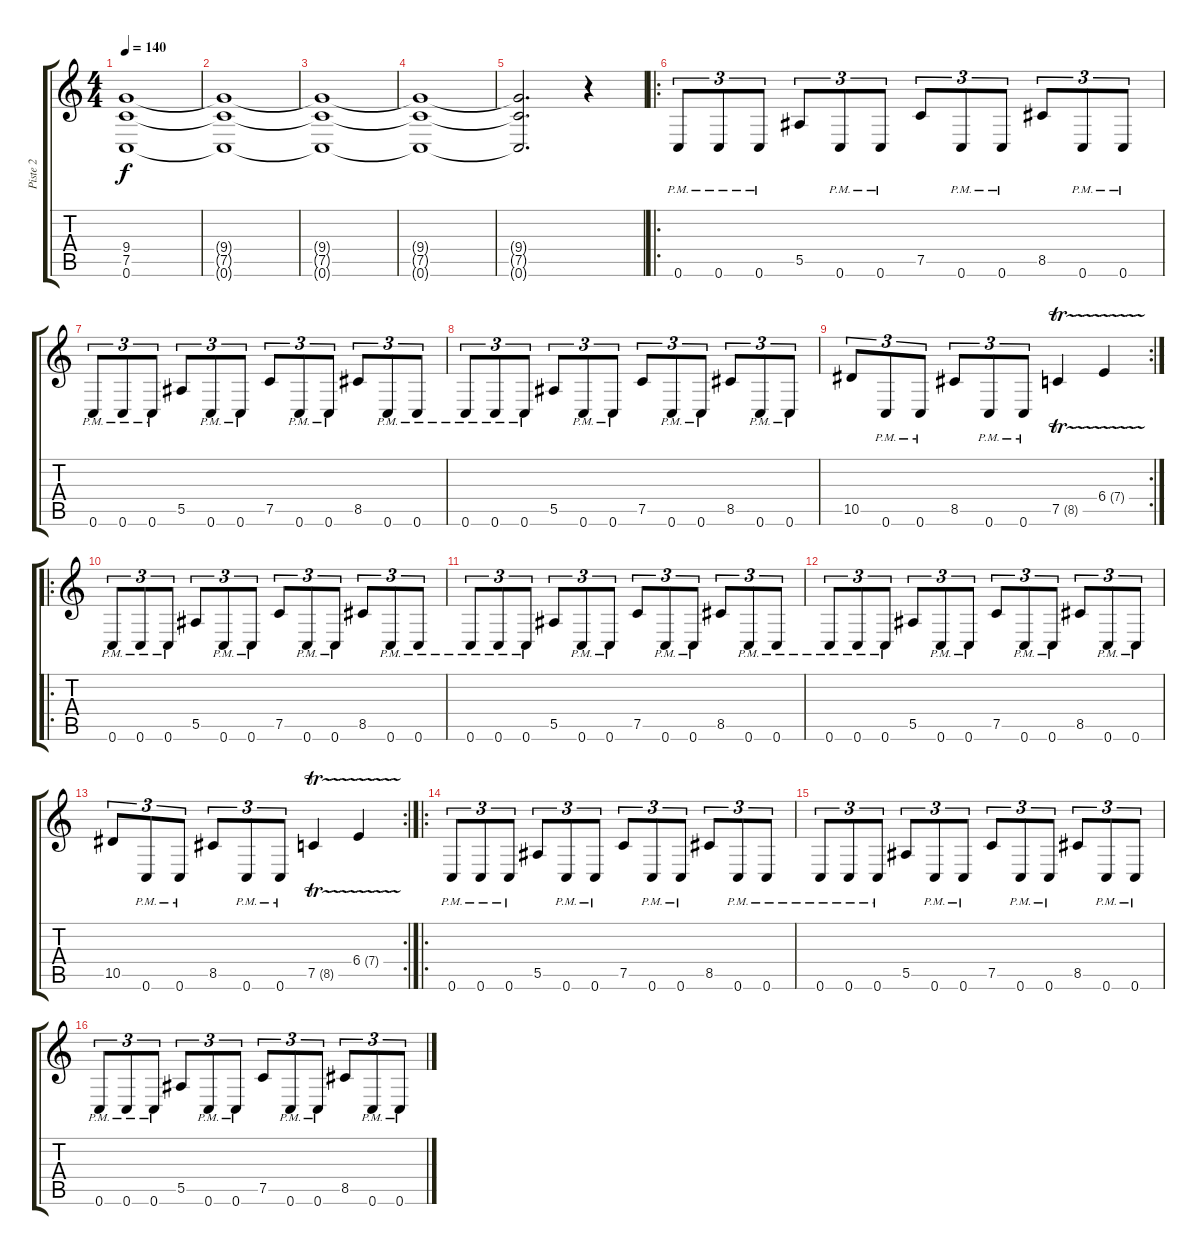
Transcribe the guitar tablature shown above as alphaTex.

\track ("Piste 2" "Piste 2") {instrument distortionguitar}
\staff {score tabs}
\tuning (C4 G3 Eb3 Bb2 F2 C2) {hide}
\ts (4 4)
\tempo 140
\clef g2
\ks c
(9.4{t} 7.5{t} 0.6{t}).1{dy f} |
(9.4{t} 7.5{t} 0.6{t}).1 |
(9.4{t} 7.5{t} 0.6{t}).1 |
(9.4{t} 7.5{t} 0.6{t}).1 |
(9.4{t} 7.5{t} 0.6{t}).2{d} r.4 |
\ro
0.6{pm}.8{tu (3 2)} 0.6{pm}.8{tu (3 2)} 0.6{pm}.8{tu (3 2)} 5.5.8{tu (3 2)} 0.6{pm}.8{tu (3 2)} 0.6{pm}.8{tu (3 2)} 7.5.8{tu (3 2)} 0.6{pm}.8{tu (3 2)} 0.6{pm}.8{tu (3 2)} 8.5.8{tu (3 2)} 0.6{pm}.8{tu (3 2)} 0.6{pm}.8{tu (3 2)} |
0.6{pm}.8{tu (3 2)} 0.6{pm}.8{tu (3 2)} 0.6{pm}.8{tu (3 2)} 5.5.8{tu (3 2)} 0.6{pm}.8{tu (3 2)} 0.6{pm}.8{tu (3 2)} 7.5.8{tu (3 2)} 0.6{pm}.8{tu (3 2)} 0.6{pm}.8{tu (3 2)} 8.5.8{tu (3 2)} 0.6{pm}.8{tu (3 2)} 0.6{pm}.8{tu (3 2)} |
0.6{pm}.8{tu (3 2)} 0.6{pm}.8{tu (3 2)} 0.6{pm}.8{tu (3 2)} 5.5.8{tu (3 2)} 0.6{pm}.8{tu (3 2)} 0.6{pm}.8{tu (3 2)} 7.5.8{tu (3 2)} 0.6{pm}.8{tu (3 2)} 0.6{pm}.8{tu (3 2)} 8.5.8{tu (3 2)} 0.6{pm}.8{tu (3 2)} 0.6{pm}.8{tu (3 2)} |
\rc 2
10.5.8{tu (3 2)} 0.6{pm}.8{tu (3 2)} 0.6{pm}.8{tu (3 2)} 8.5.8{tu (3 2)} 0.6{pm}.8{tu (3 2)} 0.6{pm}.8{tu (3 2)} 7.5{tr (8 16)}.4 6.4{tr (7 16)}.4 |
\ro
0.6{pm}.8{tu (3 2)} 0.6{pm}.8{tu (3 2)} 0.6{pm}.8{tu (3 2)} 5.5.8{tu (3 2)} 0.6{pm}.8{tu (3 2)} 0.6{pm}.8{tu (3 2)} 7.5.8{tu (3 2)} 0.6{pm}.8{tu (3 2)} 0.6{pm}.8{tu (3 2)} 8.5.8{tu (3 2)} 0.6{pm}.8{tu (3 2)} 0.6{pm}.8{tu (3 2)} |
0.6{pm}.8{tu (3 2)} 0.6{pm}.8{tu (3 2)} 0.6{pm}.8{tu (3 2)} 5.5.8{tu (3 2)} 0.6{pm}.8{tu (3 2)} 0.6{pm}.8{tu (3 2)} 7.5.8{tu (3 2)} 0.6{pm}.8{tu (3 2)} 0.6{pm}.8{tu (3 2)} 8.5.8{tu (3 2)} 0.6{pm}.8{tu (3 2)} 0.6{pm}.8{tu (3 2)} |
0.6{pm}.8{tu (3 2)} 0.6{pm}.8{tu (3 2)} 0.6{pm}.8{tu (3 2)} 5.5.8{tu (3 2)} 0.6{pm}.8{tu (3 2)} 0.6{pm}.8{tu (3 2)} 7.5.8{tu (3 2)} 0.6{pm}.8{tu (3 2)} 0.6{pm}.8{tu (3 2)} 8.5.8{tu (3 2)} 0.6{pm}.8{tu (3 2)} 0.6{pm}.8{tu (3 2)} |
\rc 2
10.5.8{tu (3 2)} 0.6{pm}.8{tu (3 2)} 0.6{pm}.8{tu (3 2)} 8.5.8{tu (3 2)} 0.6{pm}.8{tu (3 2)} 0.6{pm}.8{tu (3 2)} 7.5{tr (8 16)}.4 6.4{tr (7 16)}.4 |
\ro
0.6{pm}.8{tu (3 2)} 0.6{pm}.8{tu (3 2)} 0.6{pm}.8{tu (3 2)} 5.5.8{tu (3 2)} 0.6{pm}.8{tu (3 2)} 0.6{pm}.8{tu (3 2)} 7.5.8{tu (3 2)} 0.6{pm}.8{tu (3 2)} 0.6{pm}.8{tu (3 2)} 8.5.8{tu (3 2)} 0.6{pm}.8{tu (3 2)} 0.6{pm}.8{tu (3 2)} |
0.6{pm}.8{tu (3 2)} 0.6{pm}.8{tu (3 2)} 0.6{pm}.8{tu (3 2)} 5.5.8{tu (3 2)} 0.6{pm}.8{tu (3 2)} 0.6{pm}.8{tu (3 2)} 7.5.8{tu (3 2)} 0.6{pm}.8{tu (3 2)} 0.6{pm}.8{tu (3 2)} 8.5.8{tu (3 2)} 0.6{pm}.8{tu (3 2)} 0.6{pm}.8{tu (3 2)} |
0.6{pm}.8{tu (3 2)} 0.6{pm}.8{tu (3 2)} 0.6{pm}.8{tu (3 2)} 5.5.8{tu (3 2)} 0.6{pm}.8{tu (3 2)} 0.6{pm}.8{tu (3 2)} 7.5.8{tu (3 2)} 0.6{pm}.8{tu (3 2)} 0.6{pm}.8{tu (3 2)} 8.5.8{tu (3 2)} 0.6{pm}.8{tu (3 2)} 0.6{pm}.8{tu (3 2)}
